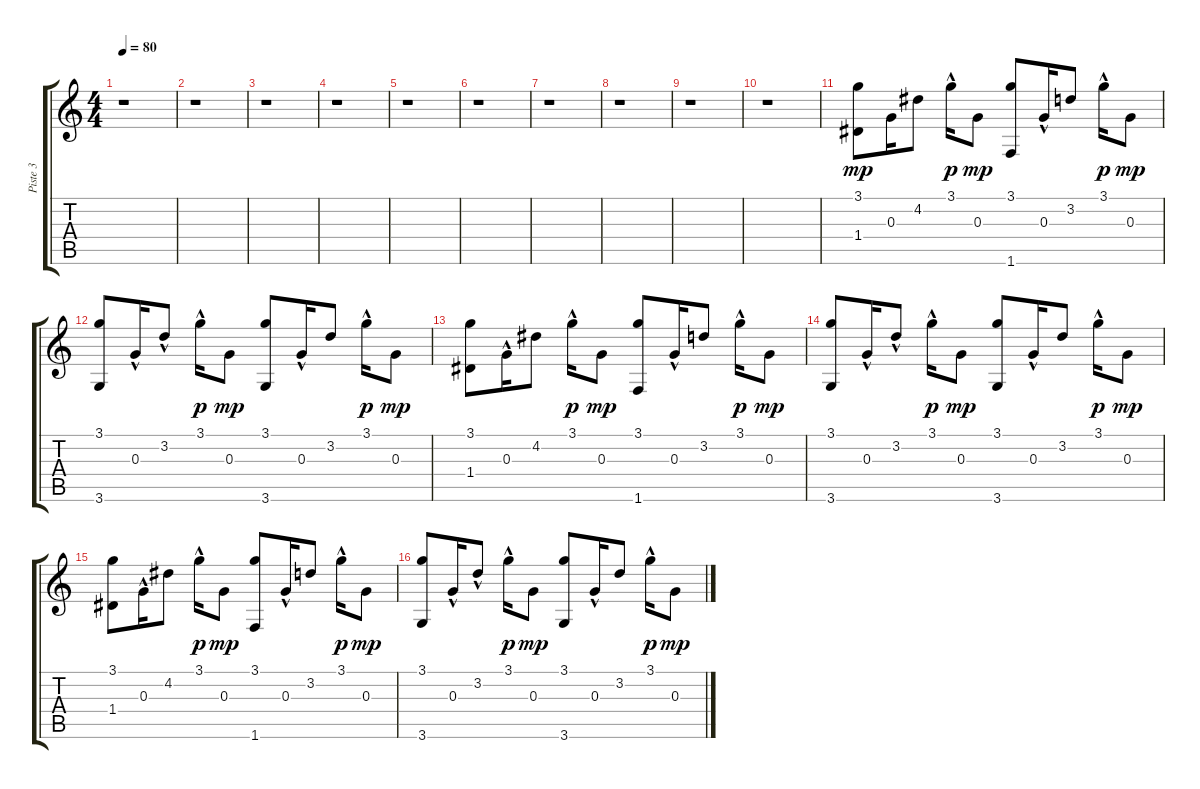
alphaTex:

\track ("Piste 3" "Piste 3") {instrument acousticguitarsteel}
\staff {score tabs}
\tuning (E4 B3 G3 D3 A2 E2) {hide}
\ts (4 4)
\tempo 80
\clef g2
\ks c
r.1{dy f} |
r.1 |
r.1 |
r.1 |
r.1 |
r.1 |
r.1 |
r.1 |
r.1 |
r.1 |
(3.1 1.4).8{dy mp} 0.3.16 4.2.8 3.1{hac}.16{dy p} 0.3.8{dy mp} (3.1 1.6).8 0.3{hac}.16 3.2.8 3.1{hac}.16{dy p} 0.3.8{dy mp} |
(3.1 3.6).8 0.3{hac}.16 3.2{hac}.8 3.1{hac}.16{dy p} 0.3.8{dy mp} (3.1 3.6).8 0.3{hac}.16 3.2.8 3.1{hac}.16{dy p} 0.3.8{dy mp} |
(3.1 1.4).8 0.3{hac}.16 4.2.8 3.1{hac}.16{dy p} 0.3.8{dy mp} (3.1 1.6).8 0.3{hac}.16 3.2.8 3.1{hac}.16{dy p} 0.3.8{dy mp} |
(3.1 3.6).8 0.3{hac}.16 3.2{hac}.8 3.1{hac}.16{dy p} 0.3.8{dy mp} (3.1 3.6).8 0.3{hac}.16 3.2.8 3.1{hac}.16{dy p} 0.3.8{dy mp} |
(3.1 1.4).8 0.3{hac}.16 4.2.8 3.1{hac}.16{dy p} 0.3.8{dy mp} (3.1 1.6).8 0.3{hac}.16 3.2.8 3.1{hac}.16{dy p} 0.3.8{dy mp} |
(3.1 3.6).8 0.3{hac}.16 3.2{hac}.8 3.1{hac}.16{dy p} 0.3.8{dy mp} (3.1 3.6).8 0.3{hac}.16 3.2.8 3.1{hac}.16{dy p} 0.3.8{dy mp}
